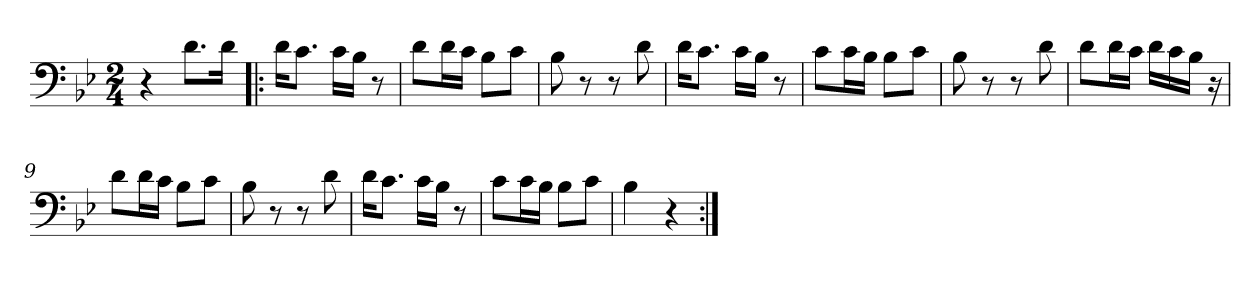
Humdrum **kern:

**kern
*part1
*staff1
*clefF4
*k[b-e-]
*M2/4
=1
4r
8.d\L
16d\Jk
=2!|:
16d\KL
8.c\J
16c\LL
16B-\JJ
8r
=3
8d\L
16d\L
16c\JJ
8B-\L
8c\J
=4
8B-\
8r
8r
8d\
=5
16d\KL
8.c\J
16c\LL
16B-\JJ
8r
=6
8c\L
16c\L
16B-\JJ
8B-\L
8c\J
=7
8B-\
8r
8r
8d\
=8
8d\L
16d\L
16c\JJ
16d\LL
16c\
16B-\JJ
16r
=9
8d\L
16d\L
16c\JJ
8B-\L
8c\J
=10
8B-\
8r
8r
8d\
=11
16d\KL
8.c\J
16c\LL
16B-\JJ
8r
=12
8c\L
16c\L
16B-\JJ
8B-\L
8c\J
=13
4B-\
4r
=:|!
*-
